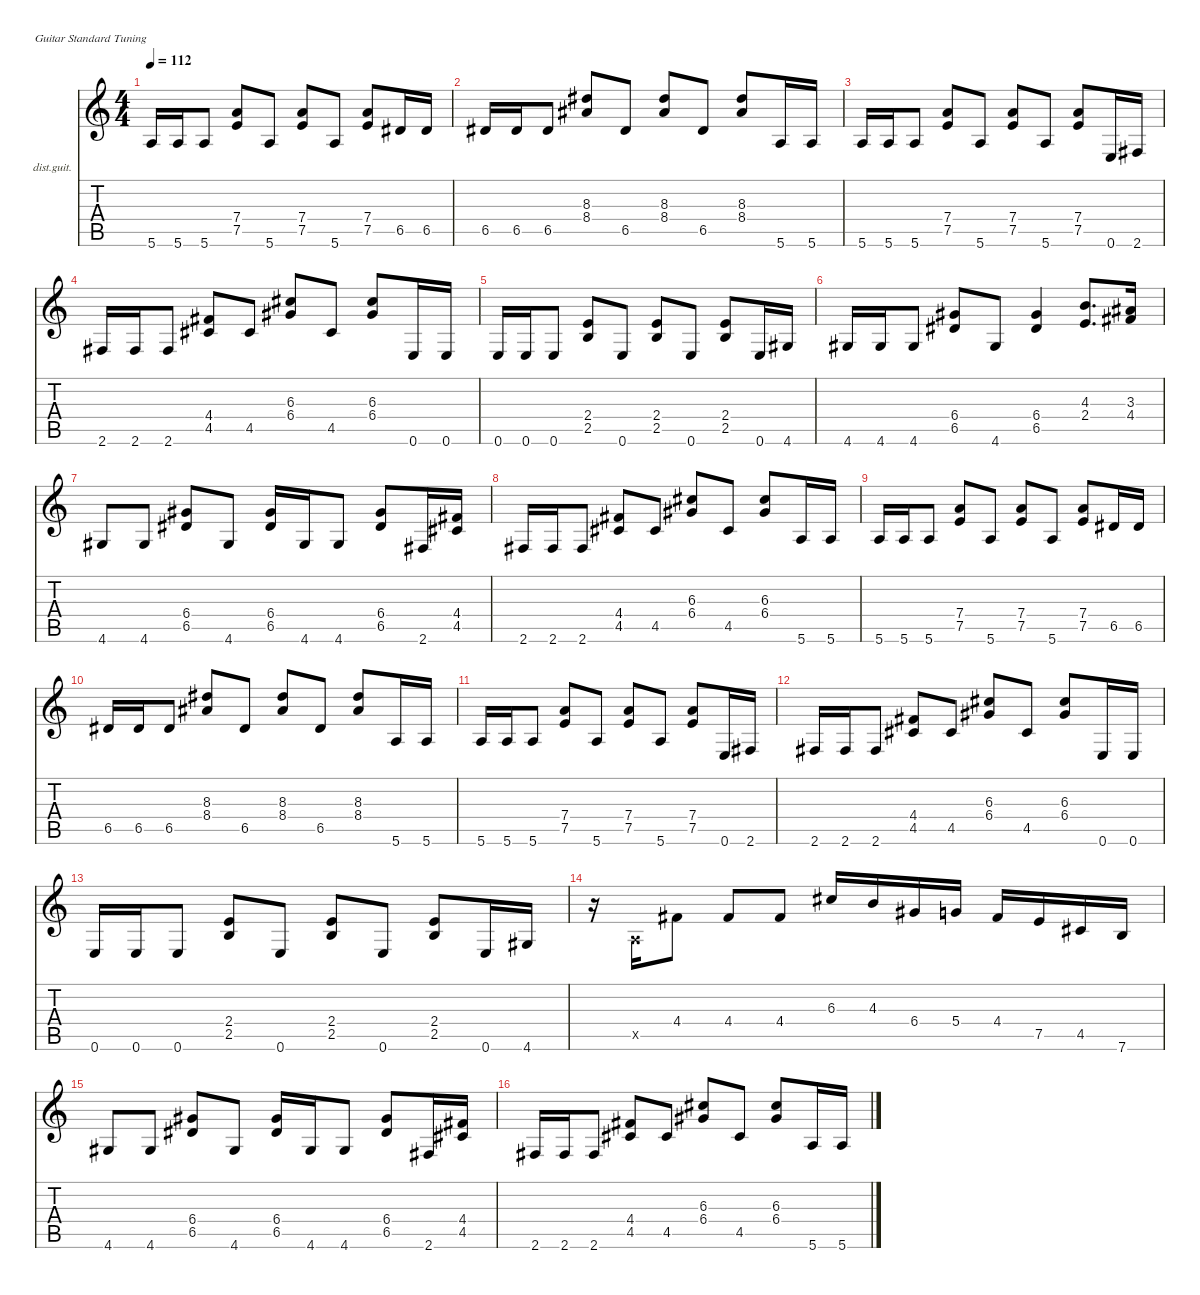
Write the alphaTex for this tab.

\defaultSystemsLayout 4
\hideDynamics
\bracketExtendMode nobrackets
\firstSystemTrackNameOrientation horizontal
\otherSystemsTrackNameOrientation horizontal
\track ("Gtr. 1" "dist.guit.") {instrument distortionguitar}
\staff {score tabs}
\tuning (E4 B3 G3 D3 A2 E2)
\ts (4 4)
\tempo 112
\clef g2
\ks c
5.6.16{dy f beam Up} 5.6.16{beam Up} 5.6.8{beam Up} (7.4 7.5).8{beam Up} 5.6.8{beam Up} (7.4 7.5).8{beam Up} 5.6.8{beam Up} (7.4 7.5).8{beam Up} 6.5{acc #}.16{beam Up} 6.5{acc #}.16{beam Up} |
6.5{acc #}.16{beam Up} 6.5{acc #}.16{beam Up} 6.5{acc #}.8{beam Up} (8.3{acc #} 8.4{acc #}).8{beam Up} 6.5{acc #}.8{beam Up} (8.3{acc #} 8.4{acc #}).8{beam Up} 6.5{acc #}.8{beam Up} (8.3{acc #} 8.4{acc #}).8{beam Up} 5.6.16{beam Up} 5.6.16{beam Up} |
5.6.16{beam Up} 5.6.16{beam Up} 5.6.8{beam Up} (7.4 7.5).8{beam Up} 5.6.8{beam Up} (7.4 7.5).8{beam Up} 5.6.8{beam Up} (7.4 7.5).8{beam Up} 0.6.16{beam Up} 2.6{acc #}.16{beam Up} |
2.6{acc #}.16{beam Up} 2.6{acc #}.16{beam Up} 2.6{acc #}.8{beam Up} (4.4{acc #} 4.5{acc #}).8{beam Up} 4.5{acc #}.8{beam Up} (6.3{acc #} 6.4{acc #}).8{beam Up} 4.5{acc #}.8{beam Up} (6.3{acc #} 6.4{acc #}).8{beam Up} 0.6.16{beam Up} 0.6.16{beam Up} |
0.6.16{beam Up} 0.6.16{beam Up} 0.6.8{beam Up} (2.4 2.5).8{beam Up} 0.6.8{beam Up} (2.4 2.5).8{beam Up} 0.6.8{beam Up} (2.4 2.5).8{beam Up} 0.6.16{beam Up} 4.6{acc #}.16{beam Up} |
4.6{acc #}.16{beam Up} 4.6{acc #}.16{beam Up} 4.6{acc #}.8{beam Up} (6.4{acc #} 6.5{acc #}).8{beam Up} 4.6{acc #}.8{beam Up} (6.4{acc #} 6.5{acc #}).4{beam Up} (4.3 2.4).8{d beam Up} (3.3{acc #} 4.4{acc #}).16{beam Up} |
4.6{acc #}.8{beam Up} 4.6{acc #}.8{beam Up} (6.4{acc #} 6.5{acc #}).8{beam Up} 4.6{acc #}.8{beam Up} (6.4{acc #} 6.5{acc #}).16{beam Up} 4.6{acc #}.16{beam Up} 4.6{acc #}.8{beam Up} (6.4{acc #} 6.5{acc #}).8{beam Up} 2.6{acc #}.16{beam Up} (4.4{acc #} 4.5{acc #}).16{beam Up} |
2.6{acc #}.16{beam Up} 2.6{acc #}.16{beam Up} 2.6{acc #}.8{beam Up} (4.4{acc #} 4.5{acc #}).8{beam Up} 4.5{acc #}.8{beam Up} (6.3{acc #} 6.4{acc #}).8{beam Up} 4.5{acc #}.8{beam Up} (6.3{acc #} 6.4{acc #}).8{beam Up} 5.6.16{beam Up} 5.6.16{beam Up} |
5.6.16{beam Up} 5.6.16{beam Up} 5.6.8{beam Up} (7.4 7.5).8{beam Up} 5.6.8{beam Up} (7.4 7.5).8{beam Up} 5.6.8{beam Up} (7.4 7.5).8{beam Up} 6.5{acc #}.16{beam Up} 6.5{acc #}.16{beam Up} |
6.5{acc #}.16{beam Up} 6.5{acc #}.16{beam Up} 6.5{acc #}.8{beam Up} (8.3{acc #} 8.4{acc #}).8{beam Up} 6.5{acc #}.8{beam Up} (8.3{acc #} 8.4{acc #}).8{beam Up} 6.5{acc #}.8{beam Up} (8.3{acc #} 8.4{acc #}).8{beam Up} 5.6.16{beam Up} 5.6.16{beam Up} |
5.6.16{beam Up} 5.6.16{beam Up} 5.6.8{beam Up} (7.4 7.5).8{beam Up} 5.6.8{beam Up} (7.4 7.5).8{beam Up} 5.6.8{beam Up} (7.4 7.5).8{beam Up} 0.6.16{beam Up} 2.6{acc #}.16{beam Up} |
2.6{acc #}.16{beam Up} 2.6{acc #}.16{beam Up} 2.6{acc #}.8{beam Up} (4.4{acc #} 4.5{acc #}).8{beam Up} 4.5{acc #}.8{beam Up} (6.3{acc #} 6.4{acc #}).8{beam Up} 4.5{acc #}.8{beam Up} (6.3{acc #} 6.4{acc #}).8{beam Up} 0.6.16{beam Up} 0.6.16{beam Up} |
0.6.16{beam Up} 0.6.16{beam Up} 0.6.8{beam Up} (2.4 2.5).8{beam Up} 0.6.8{beam Up} (2.4 2.5).8{beam Up} 0.6.8{beam Up} (2.4 2.5).8{beam Up} 0.6.16{beam Up} 4.6{acc #}.16{beam Up} |
r.16{beam Down} 0.5{x}.16{beam Up} 4.4{acc #}.8{beam Up} 4.4{acc #}.8{beam Up} 4.4{acc #}.8{beam Up} 6.3{acc #}.16{beam Up} 4.3.16{beam Up} 6.4{acc #}.16{beam Up} 5.4.16{beam Up} 4.4{acc #}.16{beam Up} 7.5.16{beam Up} 4.5{acc #}.16{beam Up} 7.6.16{beam Up} |
4.6{acc #}.8{beam Up} 4.6{acc #}.8{beam Up} (6.4{acc #} 6.5{acc #}).8{beam Up} 4.6{acc #}.8{beam Up} (6.4{acc #} 6.5{acc #}).16{beam Up} 4.6{acc #}.16{beam Up} 4.6{acc #}.8{beam Up} (6.4{acc #} 6.5{acc #}).8{beam Up} 2.6{acc #}.16{beam Up} (4.4{acc #} 4.5{acc #}).16{beam Up} |
2.6{acc #}.16{beam Up} 2.6{acc #}.16{beam Up} 2.6{acc #}.8{beam Up} (4.4{acc #} 4.5{acc #}).8{beam Up} 4.5{acc #}.8{beam Up} (6.3{acc #} 6.4{acc #}).8{beam Up} 4.5{acc #}.8{beam Up} (6.3{acc #} 6.4{acc #}).8{beam Up} 5.6.16{beam Up} 5.6.16{beam Up}
